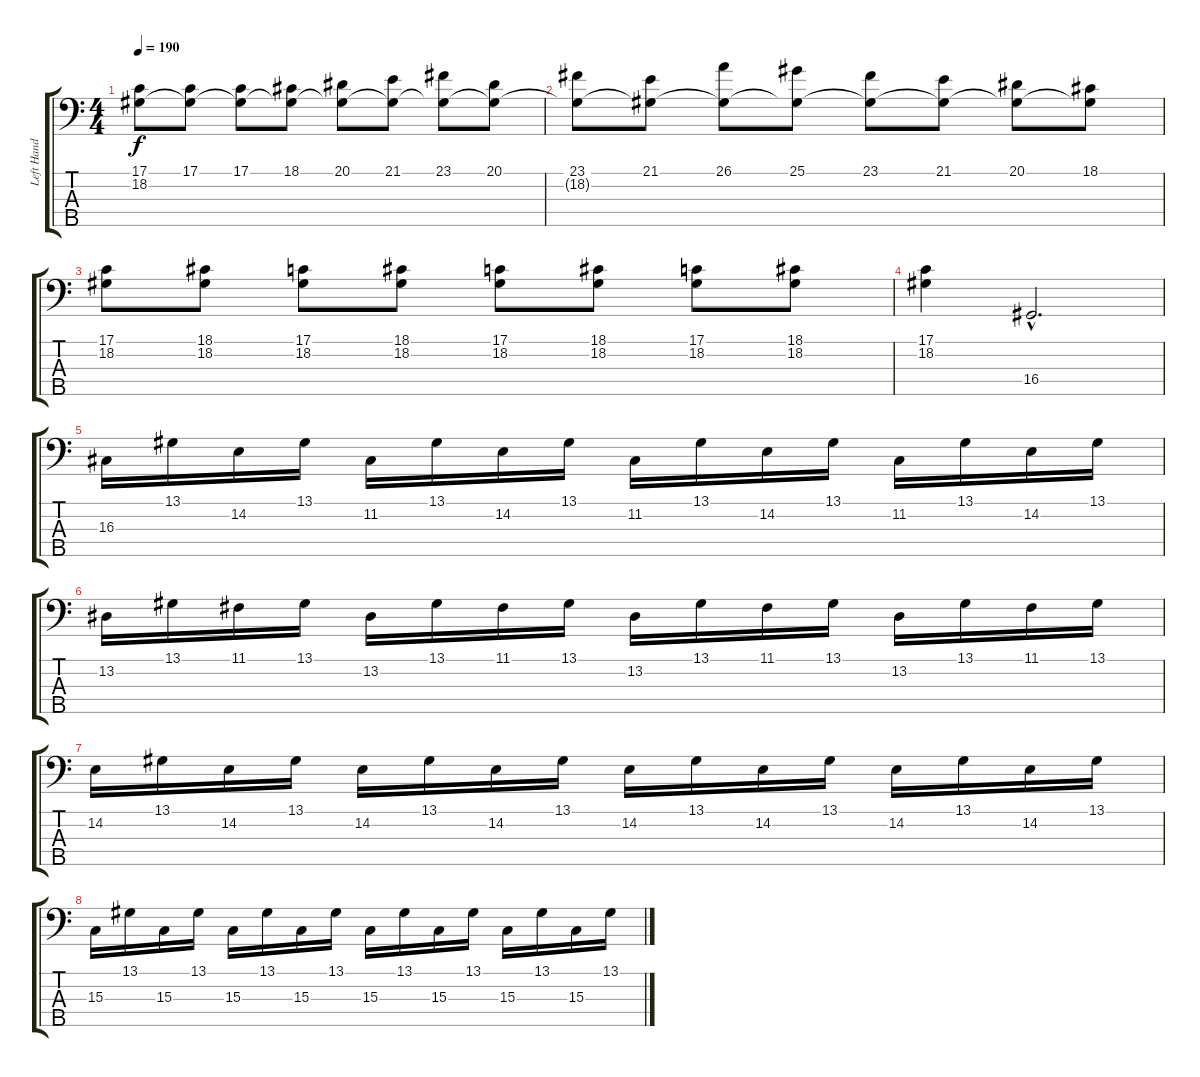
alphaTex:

\track ("Left Hand" "Left Hand") {instrument acousticgrandpiano}
\staff {score tabs}
\tuning (G2 D2 A1 E1 B0) {hide}
\ts (4 4)
\tempo 190
\clef f4
\ks c
(17.1 18.2).8{dy f} (17.1 18.2{t}).8 (17.1 18.2{t}).8 (18.1 18.2{t}).8 (20.1 18.2{t}).8 (21.1 18.2{t}).8 (23.1 18.2{t}).8 (20.1 18.2{t}).8 |
(23.1 18.2{t}).8 (21.1 18.2{t}).8 (26.1 18.2{t}).8 (25.1 18.2{t}).8 (23.1 18.2{t}).8 (21.1 18.2{t}).8 (20.1 18.2{t}).8 (18.1 18.2{t}).8 |
(17.1 18.2).8 (18.1 18.2).8 (17.1 18.2).8 (18.1 18.2).8 (17.1 18.2).8 (18.1 18.2).8 (17.1 18.2).8 (18.1 18.2).8 |
(17.1 18.2).4 16.4{hac}.2{d} |
16.3.16 13.1.16 14.2.16 13.1.16 11.2.16 13.1.16 14.2.16 13.1.16 11.2.16 13.1.16 14.2.16 13.1.16 11.2.16 13.1.16 14.2.16 13.1.16 |
13.2.16 13.1.16 11.1.16 13.1.16 13.2.16 13.1.16 11.1.16 13.1.16 13.2.16 13.1.16 11.1.16 13.1.16 13.2.16 13.1.16 11.1.16 13.1.16 |
14.2.16 13.1.16 14.2.16 13.1.16 14.2.16 13.1.16 14.2.16 13.1.16 14.2.16 13.1.16 14.2.16 13.1.16 14.2.16 13.1.16 14.2.16 13.1.16 |
15.3.16 13.1.16 15.3.16 13.1.16 15.3.16 13.1.16 15.3.16 13.1.16 15.3.16 13.1.16 15.3.16 13.1.16 15.3.16 13.1.16 15.3.16 13.1.16
